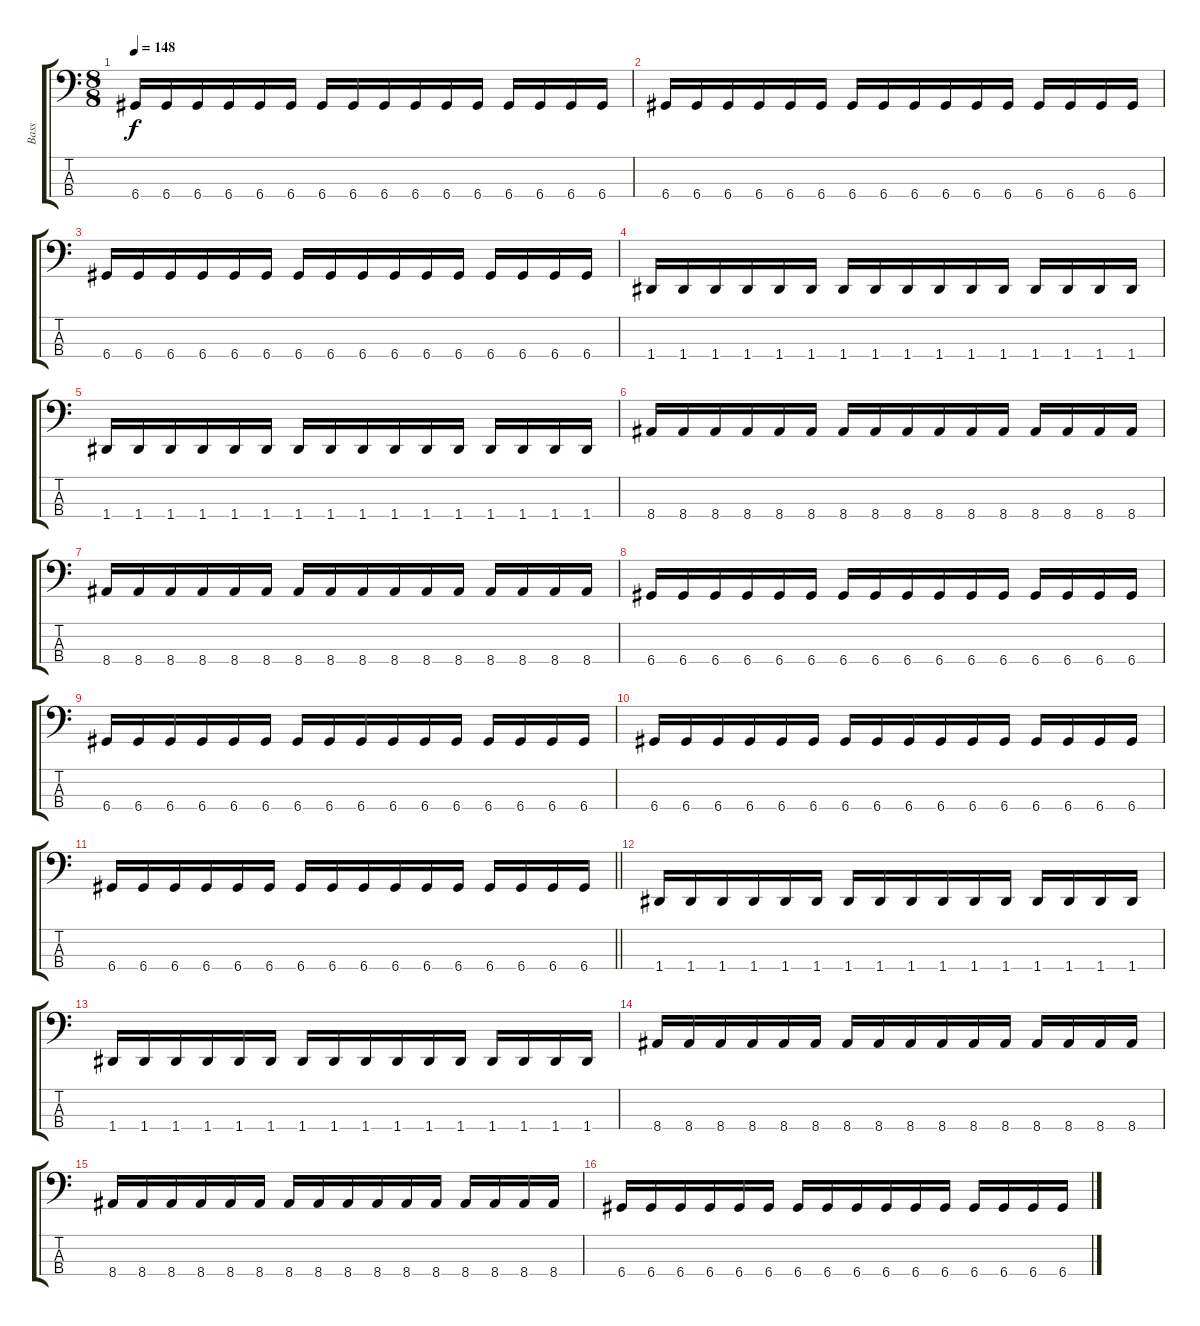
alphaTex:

\track ("Bass" "Bass") {instrument electricbassfinger}
\staff {score tabs}
\tuning (F2 C2 G1 D1) {hide}
\ts (8 8)
\tempo 148
\clef f4
\ks c
6.4.16{dy f} 6.4.16 6.4.16 6.4.16 6.4.16 6.4.16 6.4.16 6.4.16 6.4.16 6.4.16 6.4.16 6.4.16 6.4.16 6.4.16 6.4.16 6.4.16 |
6.4.16 6.4.16 6.4.16 6.4.16 6.4.16 6.4.16 6.4.16 6.4.16 6.4.16 6.4.16 6.4.16 6.4.16 6.4.16 6.4.16 6.4.16 6.4.16 |
6.4.16 6.4.16 6.4.16 6.4.16 6.4.16 6.4.16 6.4.16 6.4.16 6.4.16 6.4.16 6.4.16 6.4.16 6.4.16 6.4.16 6.4.16 6.4.16 |
1.4.16 1.4.16 1.4.16 1.4.16 1.4.16 1.4.16 1.4.16 1.4.16 1.4.16 1.4.16 1.4.16 1.4.16 1.4.16 1.4.16 1.4.16 1.4.16 |
1.4.16 1.4.16 1.4.16 1.4.16 1.4.16 1.4.16 1.4.16 1.4.16 1.4.16 1.4.16 1.4.16 1.4.16 1.4.16 1.4.16 1.4.16 1.4.16 |
8.4.16 8.4.16 8.4.16 8.4.16 8.4.16 8.4.16 8.4.16 8.4.16 8.4.16 8.4.16 8.4.16 8.4.16 8.4.16 8.4.16 8.4.16 8.4.16 |
8.4.16 8.4.16 8.4.16 8.4.16 8.4.16 8.4.16 8.4.16 8.4.16 8.4.16 8.4.16 8.4.16 8.4.16 8.4.16 8.4.16 8.4.16 8.4.16 |
6.4.16 6.4.16 6.4.16 6.4.16 6.4.16 6.4.16 6.4.16 6.4.16 6.4.16 6.4.16 6.4.16 6.4.16 6.4.16 6.4.16 6.4.16 6.4.16 |
6.4.16 6.4.16 6.4.16 6.4.16 6.4.16 6.4.16 6.4.16 6.4.16 6.4.16 6.4.16 6.4.16 6.4.16 6.4.16 6.4.16 6.4.16 6.4.16 |
6.4.16 6.4.16 6.4.16 6.4.16 6.4.16 6.4.16 6.4.16 6.4.16 6.4.16 6.4.16 6.4.16 6.4.16 6.4.16 6.4.16 6.4.16 6.4.16 |
\barLineRight lightlight
6.4.16 6.4.16 6.4.16 6.4.16 6.4.16 6.4.16 6.4.16 6.4.16 6.4.16 6.4.16 6.4.16 6.4.16 6.4.16 6.4.16 6.4.16 6.4.16 |
1.4.16 1.4.16 1.4.16 1.4.16 1.4.16 1.4.16 1.4.16 1.4.16 1.4.16 1.4.16 1.4.16 1.4.16 1.4.16 1.4.16 1.4.16 1.4.16 |
1.4.16 1.4.16 1.4.16 1.4.16 1.4.16 1.4.16 1.4.16 1.4.16 1.4.16 1.4.16 1.4.16 1.4.16 1.4.16 1.4.16 1.4.16 1.4.16 |
8.4.16 8.4.16 8.4.16 8.4.16 8.4.16 8.4.16 8.4.16 8.4.16 8.4.16 8.4.16 8.4.16 8.4.16 8.4.16 8.4.16 8.4.16 8.4.16 |
8.4.16 8.4.16 8.4.16 8.4.16 8.4.16 8.4.16 8.4.16 8.4.16 8.4.16 8.4.16 8.4.16 8.4.16 8.4.16 8.4.16 8.4.16 8.4.16 |
6.4.16 6.4.16 6.4.16 6.4.16 6.4.16 6.4.16 6.4.16 6.4.16 6.4.16 6.4.16 6.4.16 6.4.16 6.4.16 6.4.16 6.4.16 6.4.16
